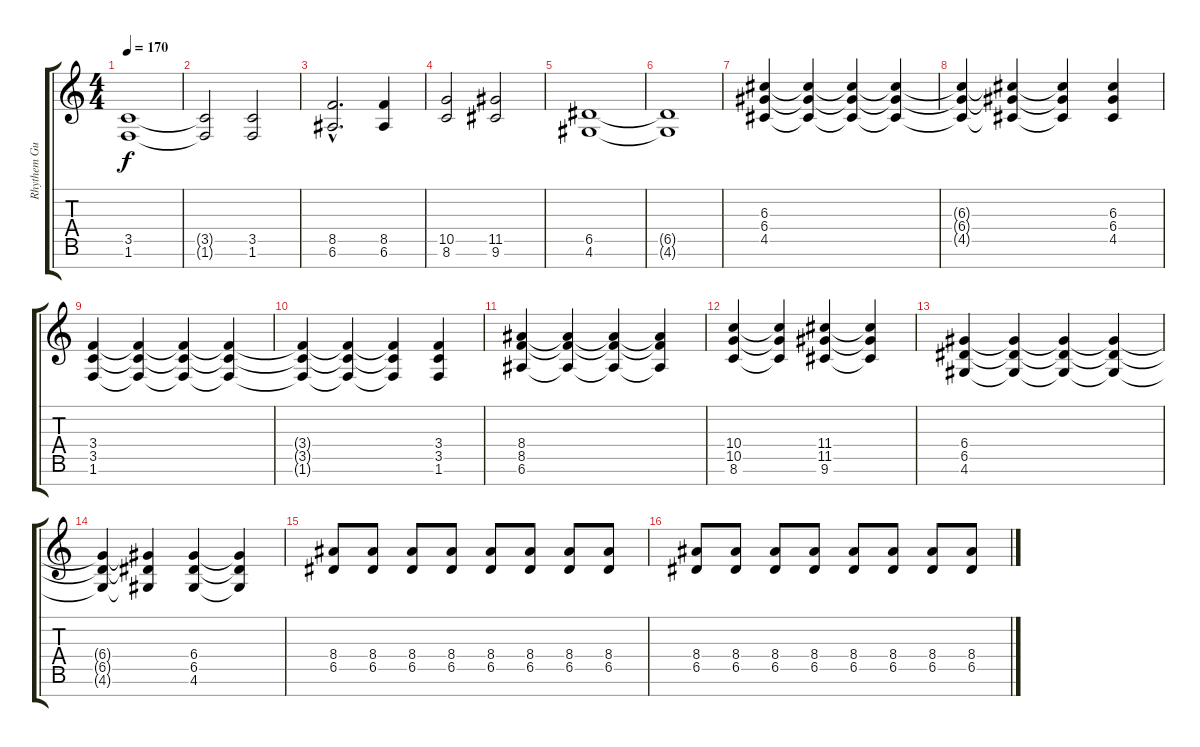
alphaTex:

\track ("Rhythem Guit. 2" "Rhythem Gu") {instrument distortionguitar}
\staff {score tabs}
\tuning (E4 B3 G3 D3 A2 E2 B1) {hide}
\ts (4 4)
\tempo 170
\clef g2
\ks c
(3.5 1.6).1{dy f} |
(3.5{t} 1.6{t}).2 (3.5 1.6).2 |
(8.5{hac} 6.6{hac}).2{d} (8.5 6.6).4 |
(10.5 8.6).2 (11.5 9.6).2 |
(6.5 4.6).1 |
(6.5{t} 4.6{t}).1 |
(6.3 6.4 4.5).4 (6.3{t} 6.4{t} 4.5{t}).4 (6.3{t} 6.4{t} 4.5{t}).4 (6.3{t} 6.4{t} 4.5{t}).4 |
(6.3{t} 6.4{t} 4.5{t}).4 (6.3{t} 6.4{t} 4.5{t}).4 (6.3{t} 6.4{t} 4.5{t}).4 (6.3 6.4 4.5).4 |
(3.4 3.5 1.6).4 (3.4{t} 3.5{t} 1.6{t}).4 (3.4{t} 3.5{t} 1.6{t}).4 (3.4{t} 3.5{t} 1.6{t}).4 |
(3.4{t} 3.5{t} 1.6{t}).4 (3.4{t} 3.5{t} 1.6{t}).4 (3.4{t} 3.5{t} 1.6{t}).4 (3.4 3.5 1.6).4 |
(8.4 8.5 6.6).4 (8.4{t} 8.5{t} 6.6{t}).4 (8.4{t} 8.5{t} 6.6{t}).4 (8.4{t} 8.5{t} 6.6{t}).4 |
(10.4 10.5 8.6).4 (10.4{t} 10.5{t} 8.6{t}).4 (11.4 11.5 9.6).4 (11.4{t} 11.5{t} 9.6{t}).4 |
(6.4 6.5 4.6).4 (6.4{t} 6.5{t} 4.6{t}).4 (6.4{t} 6.5{t} 4.6{t}).4 (6.4{t} 6.5{t} 4.6{t}).4 |
(6.4{t} 6.5{t} 4.6{t}).4 (6.4{t} 6.5{t} 4.6{t}).4 (6.4 6.5 4.6).4 (6.4{t} 6.5{t} 4.6{t}).4 |
(8.4 6.5).8 (8.4 6.5).8 (8.4 6.5).8 (8.4 6.5).8 (8.4 6.5).8 (8.4 6.5).8 (8.4 6.5).8 (8.4 6.5).8 |
(8.4 6.5).8 (8.4 6.5).8 (8.4 6.5).8 (8.4 6.5).8 (8.4 6.5).8 (8.4 6.5).8 (8.4 6.5).8 (8.4 6.5).8
